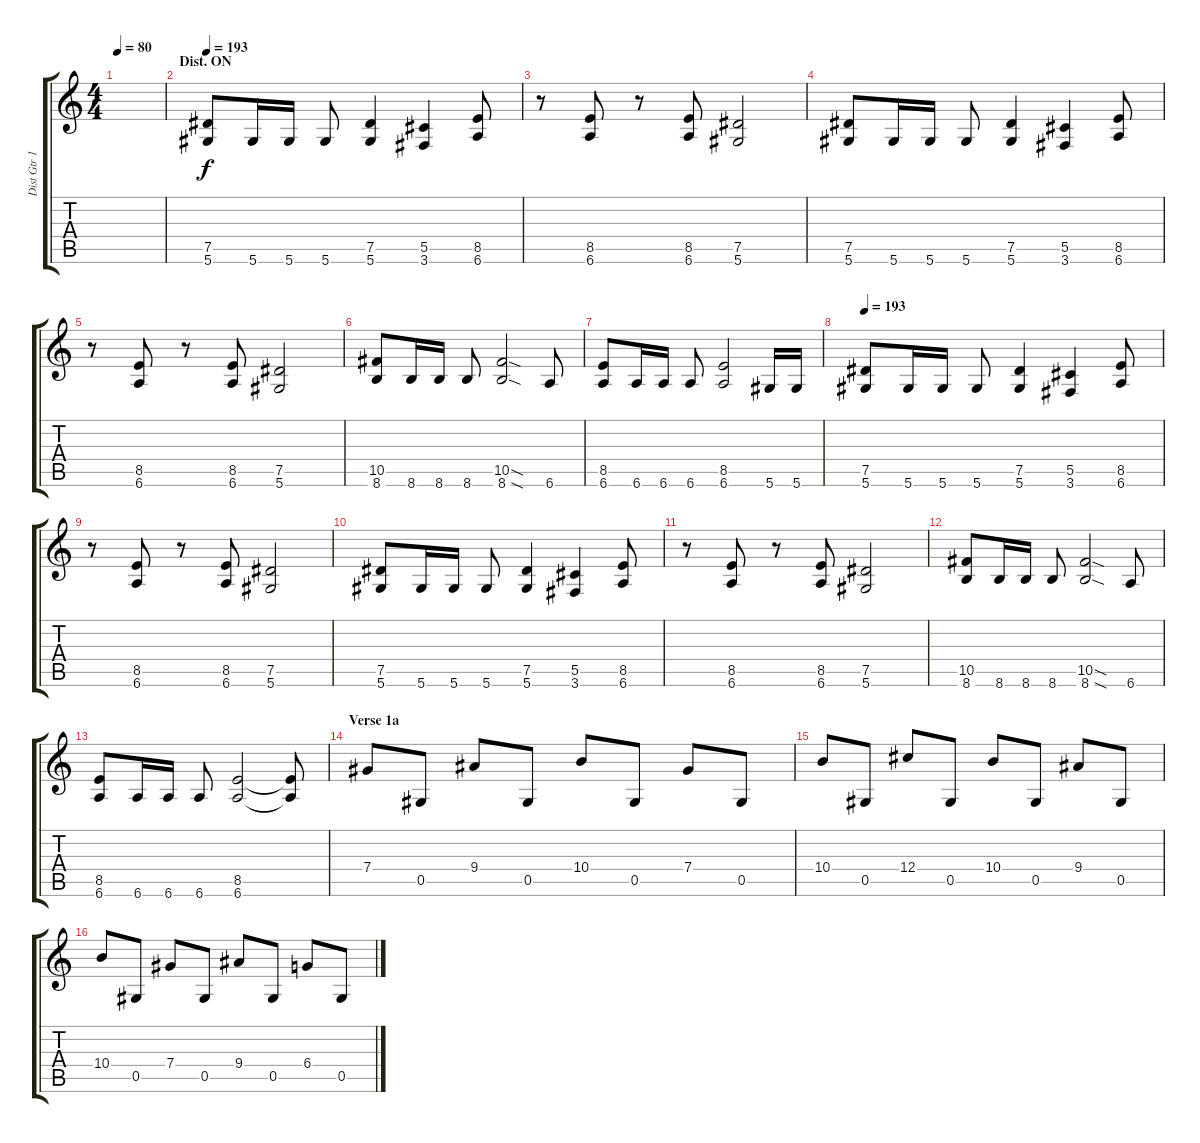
\track ("Dist Gtr 1" "Dist Gtr 1") {instrument distortionguitar}
\staff {score tabs}
\tuning (Eb4 Bb3 Gb3 Db3 Ab2 Eb2) {hide}
\ts (4 4)
\tempo 80
\clef g2
\ks c
|
\section ("" "Dist. ON")
\tempo 193
(7.5 5.6).8 5.6.16 5.6.16 5.6.8 (7.5 5.6).4 (5.5 3.6).4 (8.5 6.6).8 |
r.8 (8.5 6.6).8 r.8 (8.5 6.6).8 (7.5 5.6).2 |
(7.5 5.6).8 5.6.16 5.6.16 5.6.8 (7.5 5.6).4 (5.5 3.6).4 (8.5 6.6).8 |
r.8 (8.5 6.6).8 r.8 (8.5 6.6).8 (7.5 5.6).2 |
(10.5 8.6).8 8.6.16 8.6.16 8.6.8 (10.5{sod} 8.6{sod}).2 6.6.8 |
(8.5 6.6).8 6.6.16 6.6.16 6.6.8 (8.5 6.6).2 5.6.16 5.6.16 |
\tempo 193
(7.5 5.6).8 5.6.16 5.6.16 5.6.8 (7.5 5.6).4 (5.5 3.6).4 (8.5 6.6).8 |
r.8 (8.5 6.6).8 r.8 (8.5 6.6).8 (7.5 5.6).2 |
(7.5 5.6).8 5.6.16 5.6.16 5.6.8 (7.5 5.6).4 (5.5 3.6).4 (8.5 6.6).8 |
r.8 (8.5 6.6).8 r.8 (8.5 6.6).8 (7.5 5.6).2 |
(10.5 8.6).8 8.6.16 8.6.16 8.6.8 (10.5{sod} 8.6{sod}).2 6.6.8 |
(8.5 6.6).8 6.6.16 6.6.16 6.6.8 (8.5 6.6).2 (8.5{t} 6.6{t}).8 |
\section ("" "Verse 1a")
7.4.8 0.5.8 9.4.8 0.5.8 10.4.8 0.5.8 7.4.8 0.5.8 |
10.4.8 0.5.8 12.4.8 0.5.8 10.4.8 0.5.8 9.4.8 0.5.8 |
10.4.8 0.5.8 7.4.8 0.5.8 9.4.8 0.5.8 6.4.8 0.5.8
